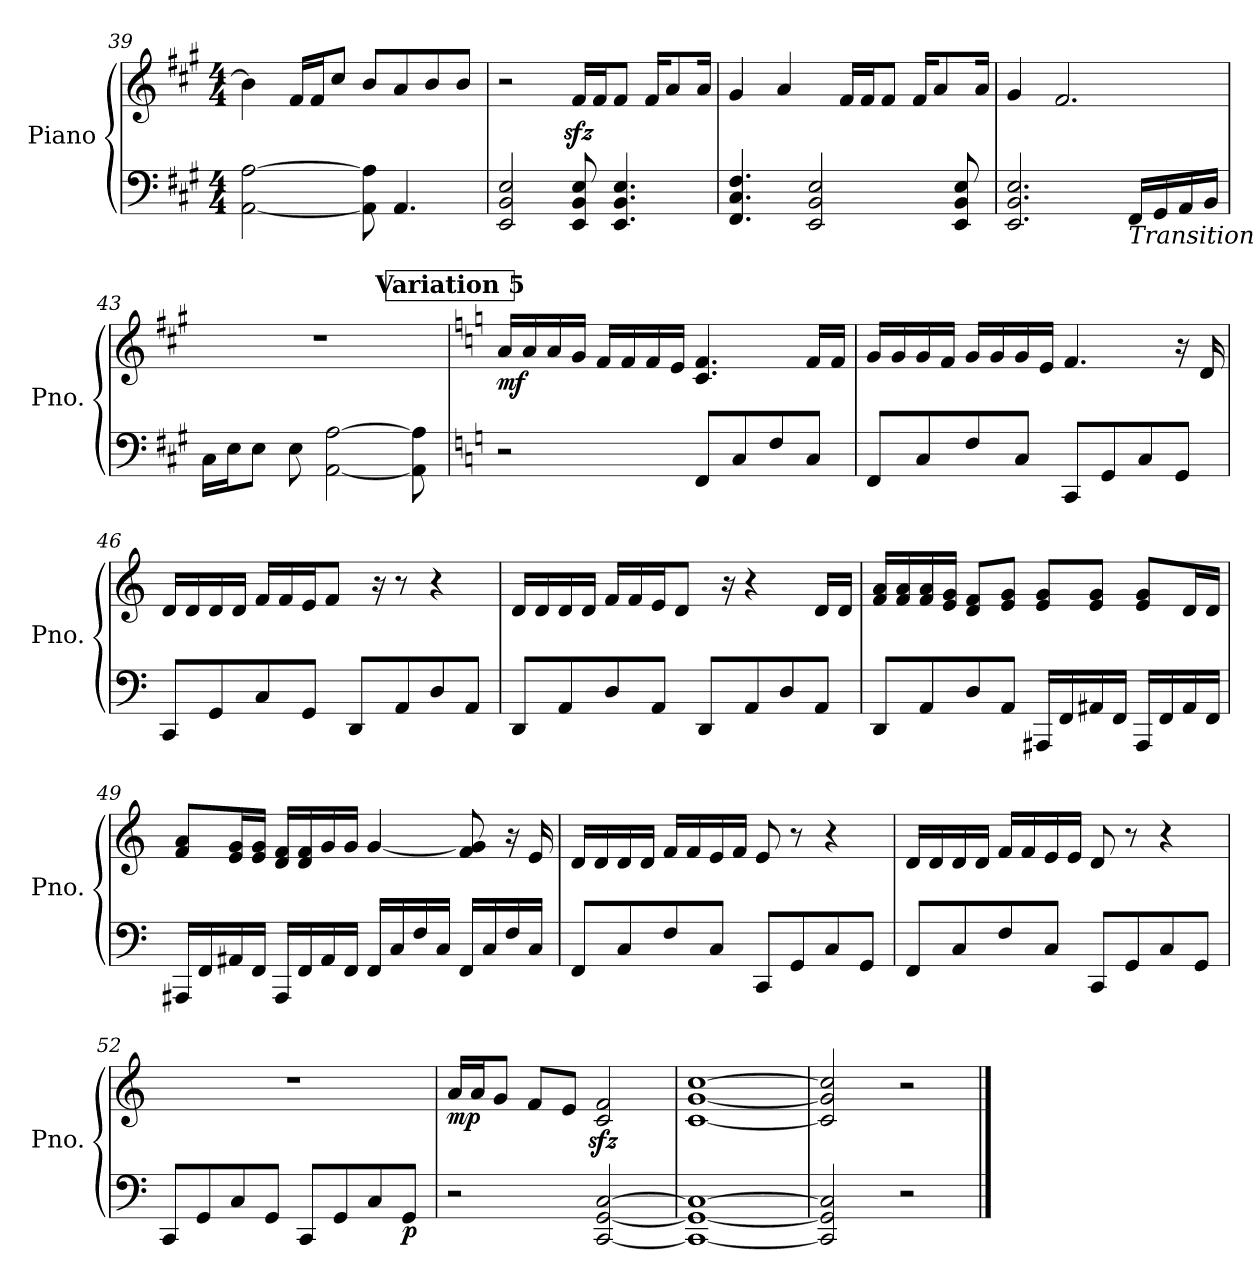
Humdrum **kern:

**kern	**kern	**dynam
*part1	*part1	*part1
*staff2	*staff1	*staff1/2
*I"Piano	*	*
*I'Pno.	*	*
*clefF4	*clefG2	*
*k[f#c#g#]	*k[f#c#g#]	*
*M4/4	*M4/4	*
=39	=39	=39
[2AA\ [2A\	4b\]	.
.	16f#/LL	.
.	16f#/J	.
.	8cc#/J	.
8AA\] 8A\]	8b/L	.
4.AA/	8a/	.
.	8b/	.
.	8b/J	.
!!LO:LB:g=z
=40	=40	=40
2EE/ 2BB/ 2E/	2r	.
8EE/ 8BB/ 8E/	16f#zz</LL	.
.	16f#/J	.
4.EE/ 4.BB/ 4.E/	8f#/J	.
.	16f#/KL	.
.	8a/	.
.	16a/Jk	.
=41	=41	=41
4.FF#/ 4.C#/ 4.F#/	4g#/	.
.	4a/	.
2EE/ 2BB/ 2E/	.	.
.	16f#/LL	.
.	16f#/J	.
.	8f#/J	.
.	16f#/KL	.
.	8a/	.
8EE/ 8BB/ 8E/	.	.
.	16a/Jk	.
=42	=42	=42
2.EE/ 2.BB/ 2.E/	4g#/	.
.	2.f#/	.
!LO:TX:b:i:t=Transition	!	!
16FF#/LL	.	.
16GG#/	.	.
16AA/	.	.
16BB/JJ	.	.
=43	=43	=43
16C#\LL	1r	.
16E\J	.	.
8E\J	.	.
8E\	.	.
[2AA\ [2A\	.	.
8AA\] 8A\]	.	.
!!LO:REH:place=s1:a:B:fs=14:t=Variation 5
=44	=44	=44
*k[]	*k[]	*
!	!	!LO:DY:b
2r	16a/LL	mf
.	16a/	.
.	16a/	.
.	16g/JJ	.
.	16f/LL	.
.	16f/	.
.	16f/	.
.	16e/JJ	.
8FF/L	4.c/ 4.f/	.
8C/	.	.
8F/	.	.
8C/J	16f/LL	.
.	16f/JJ	.
!!LO:PB:g=z
=45	=45	=45
8FF/L	16g/LL	.
.	16g/	.
8C/	16g/	.
.	16f/JJ	.
8F/	16g/LL	.
.	16g/	.
8C/J	16g/	.
.	16e/JJ	.
8CC/L	4.f/	.
8GG/	.	.
8C/	.	.
8GG/J	16r	.
.	16d/	.
=46	=46	=46
8CC/L	16d/LL	.
.	16d/	.
8GG/	16d/	.
.	16d/JJ	.
8C/	16f/LL	.
.	16f/	.
8GG/J	16e/J	.
.	8f/J	.
8DD/L	.	.
.	16r	.
8AA/	8r	.
8D/	4r	.
8AA/J	.	.
=47	=47	=47
8DD/L	16d/LL	.
.	16d/	.
8AA/	16d/	.
.	16d/JJ	.
8D/	16f/LL	.
.	16f/	.
8AA/J	16e/J	.
.	8d/J	.
8DD/L	.	.
.	16r	.
8AA/	4r	.
8D/	.	.
8AA/J	16d/LL	.
.	16d/JJ	.
!!LO:LB:g=z
=48	=48	=48
8DD/L	16f/ 16a/LL	.
.	16f/ 16a/	.
8AA/	16f/ 16a/	.
.	16e/ 16g/JJ	.
8D/	8d/ 8f/L	.
8AA/J	8e/ 8g/J	.
16AAA#X/LL	8e/ 8g/L	.
16FF/	.	.
16AA#X/	8e/ 8g/J	.
16FF/JJ	.	.
16AAA#/LL	8e/ 8g/L	.
16FF/	.	.
16AA#/	16d/L	.
16FF/JJ	16d/JJ	.
=49	=49	=49
16AAA#X/LL	8f/ 8a/L	.
16FF/	.	.
16AA#X/	16e/ 16g/L	.
16FF/JJ	16e/ 16g/JJ	.
16AAA#/LL	16d/ 16f/LL	.
16FF/	16d/ 16f/	.
16AA#/	16g/	.
16FF/JJ	16g/JJ	.
16FF/LL	[4g/	.
16C/	.	.
16F/	.	.
16C/JJ	.	.
16FF/LL	8f/ 8g/]	.
16C/	.	.
16F/	16r	.
16C/JJ	16e/	.
=50	=50	=50
8FF/L	16d/LL	.
.	16d/	.
8C/	16d/	.
.	16d/JJ	.
8F/	16f/LL	.
.	16f/	.
8C/J	16e/	.
.	16f/JJ	.
8CC/L	8e/	.
8GG/	8r	.
8C/	4r	.
8GG/J	.	.
!!LO:LB:g=z
=51	=51	=51
8FF/L	16d/LL	.
.	16d/	.
8C/	16d/	.
.	16d/JJ	.
8F/	16f/LL	.
.	16f/	.
8C/J	16e/	.
.	16e/JJ	.
8CC/L	8d/	.
8GG/	8r	.
8C/	4r	.
8GG/J	.	.
=52	=52	=52
8CC/L	1r	.
8GG/	.	.
8C/	.	.
8GG/J	.	.
8CC/L	.	.
8GG/	.	.
8C/	.	.
!	!	!LO:DY:b=2
8GG/J	.	p
=53	=53	=53
!	!	!LO:DY:b
2r	16a/LL	mp
.	16a/J	.
.	8g/J	.
.	8f/L	.
.	8e/J	.
[2CC/ [2GG/ [2C/	2c/zz< 2f/zz<	.
=54	=54	=54
1CC_ 1GG_ 1C_	[1c [1g [1cc	.
=55	=55	=55
2CC/] 2GG/] 2C/]	2c/] 2g/] 2cc/]	.
2r	2r	.
==	==	==
*-	*-	*-
